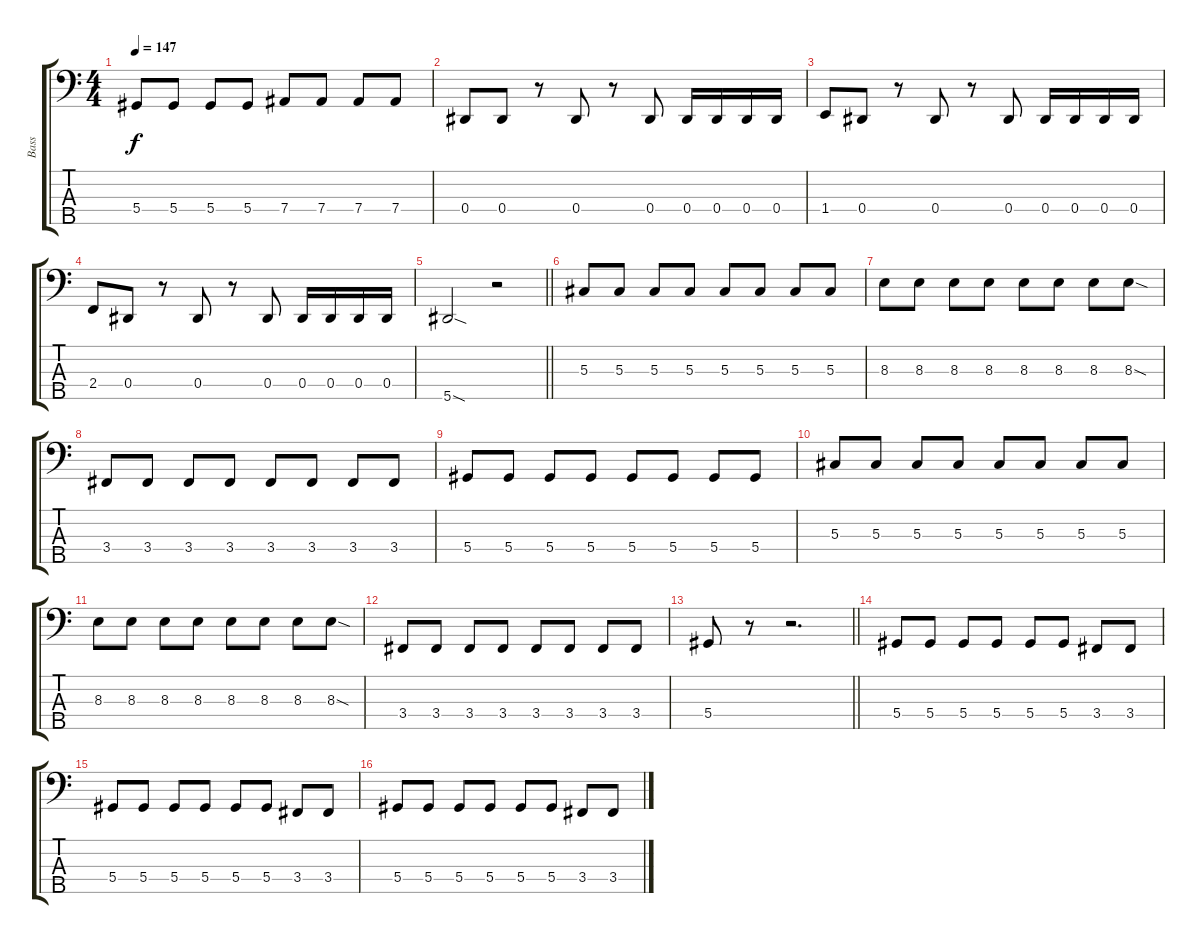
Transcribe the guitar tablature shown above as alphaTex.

\track ("Bass" "Bass") {instrument electricbasspick}
\staff {score tabs}
\tuning (Gb2 Db2 Ab1 Eb1 Bb0) {hide}
\ts (4 4)
\tempo 147
\clef f4
\ks c
5.4.8{dy f} 5.4.8 5.4.8 5.4.8 7.4.8 7.4.8 7.4.8 7.4.8 |
0.4.8 0.4.8 r.8 0.4.8 r.8 0.4.8 0.4.16 0.4.16 0.4.16 0.4.16 |
1.4.8 0.4.8 r.8 0.4.8 r.8 0.4.8 0.4.16 0.4.16 0.4.16 0.4.16 |
2.4.8 0.4.8 r.8 0.4.8 r.8 0.4.8 0.4.16 0.4.16 0.4.16 0.4.16 |
\barLineRight lightlight
5.5{sod}.2 r.2 |
\section ("" "")
5.3.8 5.3.8 5.3.8 5.3.8 5.3.8 5.3.8 5.3.8 5.3.8 |
8.3.8 8.3.8 8.3.8 8.3.8 8.3.8 8.3.8 8.3.8 8.3{sod}.8 |
3.4.8 3.4.8 3.4.8 3.4.8 3.4.8 3.4.8 3.4.8 3.4.8 |
5.4.8 5.4.8 5.4.8 5.4.8 5.4.8 5.4.8 5.4.8 5.4.8 |
5.3.8 5.3.8 5.3.8 5.3.8 5.3.8 5.3.8 5.3.8 5.3.8 |
8.3.8 8.3.8 8.3.8 8.3.8 8.3.8 8.3.8 8.3.8 8.3{sod}.8 |
3.4.8 3.4.8 3.4.8 3.4.8 3.4.8 3.4.8 3.4.8 3.4.8 |
\barLineRight lightlight
5.4.8 r.8 r.2{d} |
\section ("" "")
5.4.8 5.4.8 5.4.8 5.4.8 5.4.8 5.4.8 3.4.8 3.4.8 |
5.4.8 5.4.8 5.4.8 5.4.8 5.4.8 5.4.8 3.4.8 3.4.8 |
5.4.8 5.4.8 5.4.8 5.4.8 5.4.8 5.4.8 3.4.8 3.4.8
